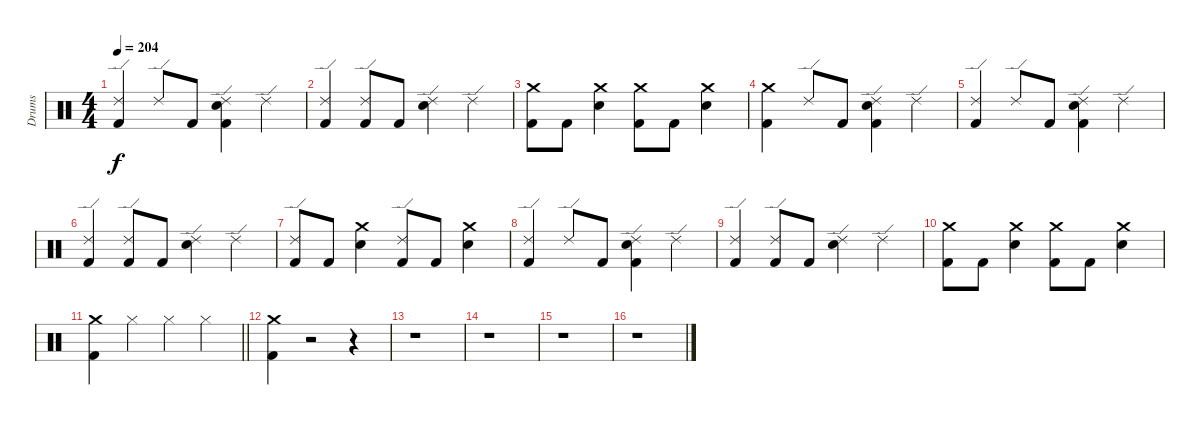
\track ("Drums" "Drums") {instrument percussion}
\staff {score}
\articulation defaults
\ts (4 4)
\tempo 204
\clef neutral
\ks c
("Ride (edge) 2" "Kick (hit) 2").4{dy f} "Ride (edge) 2".8 "Kick (hit) 2".8 ("Ride (edge) 2" "Snare (hit) 2" "Kick (hit) 2").4 "Ride (edge) 2".4 |
("Kick (hit) 2" "Ride (edge) 2").4 ("Ride (edge) 2" "Kick (hit) 2").8 "Kick (hit) 2".8 ("Snare (hit) 2" "Ride (edge) 2").4 "Ride (edge) 2".4 |
("Kick (hit) 2" "Crash medium (hit)").8 "Kick (hit) 2".8 ("Snare (hit) 2" "Crash medium (hit)").4 ("Kick (hit) 2" "Crash medium (hit)").8 "Kick (hit) 2".8 ("Snare (hit) 2" "Crash medium (hit)").4 |
("Kick (hit) 2" "Crash medium (hit)").4 "Ride (edge) 2".8 "Kick (hit) 2".8 ("Kick (hit) 2" "Snare (hit) 2" "Ride (edge) 2").4 "Ride (edge) 2".4 |
("Kick (hit) 2" "Ride (edge) 2").4 "Ride (edge) 2".8 "Kick (hit) 2".8 ("Kick (hit) 2" "Snare (hit) 2" "Ride (edge) 2").4 "Ride (edge) 2".4 |
("Kick (hit) 2" "Ride (edge) 2").4 ("Kick (hit) 2" "Ride (edge) 2").8 "Kick (hit) 2".8 ("Ride (edge) 2" "Snare (hit) 2").4 "Ride (edge) 2".4 |
("Ride (edge) 2" "Kick (hit) 2").8 "Kick (hit) 2".8 ("Snare (hit) 2" "Crash medium (hit)").4 ("Ride (edge) 2" "Kick (hit) 2").8 "Kick (hit) 2".8 ("Snare (hit) 2" "Crash medium (hit)").4 |
("Ride (edge) 2" "Kick (hit) 2").4 "Ride (edge) 2".8 "Kick (hit) 2".8 ("Ride (edge) 2" "Snare (hit) 2" "Kick (hit) 2").4 "Ride (edge) 2".4 |
("Kick (hit) 2" "Ride (edge) 2").4 ("Ride (edge) 2" "Kick (hit) 2").8 "Kick (hit) 2".8 ("Snare (hit) 2" "Ride (edge) 2").4 "Ride (edge) 2".4 |
("Kick (hit) 2" "Crash medium (hit)").8 "Kick (hit) 2".8 ("Snare (hit) 2" "Crash medium (hit)").4 ("Kick (hit) 2" "Crash medium (hit)").8 "Kick (hit) 2".8 ("Snare (hit) 2" "Crash medium (hit)").4 |
\barLineRight lightlight
("Kick (hit) 2" "Crash medium (hit)").4 "Hi-Hat (closed)".4 "Hi-Hat (closed)".4 "Hi-Hat (closed)".4 |
("Kick (hit) 2" "Crash medium (hit)").4 r.2 r.4 |
r.1 |
r.1 |
r.1 |
r.1
